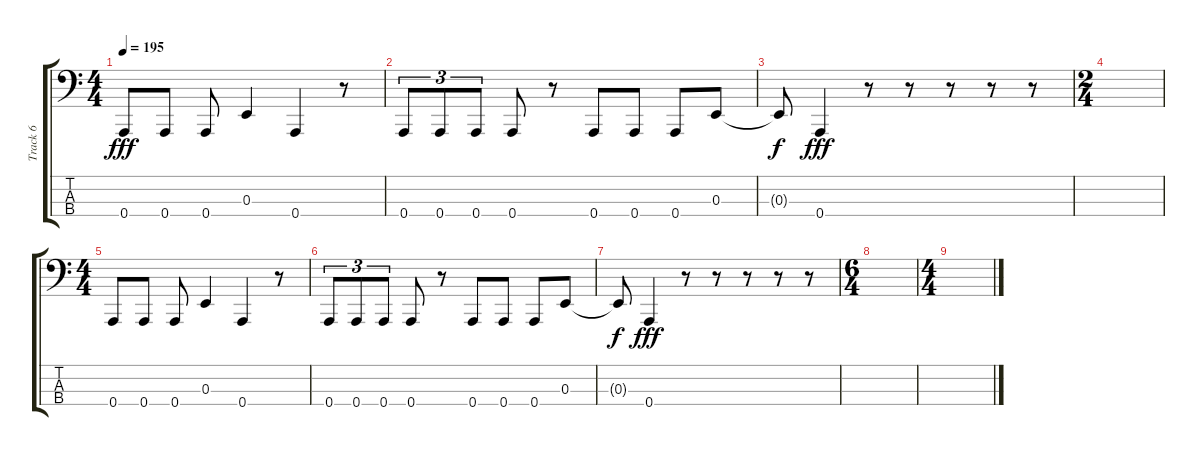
\track ("Track 6" "Track 6") {instrument electricbassfinger}
\staff {score tabs}
\tuning (D2 A1 E1 A0) {hide}
\ts (4 4)
\tempo 195
\clef f4
\ks c
0.4.8{dy fff} 0.4.8 0.4.8 0.3.4 0.4.4 r.8 |
0.4.8{tu (3 2)} 0.4.8{tu (3 2)} 0.4.8{tu (3 2)} 0.4.8 r.8 0.4.8 0.4.8 0.4.8 0.3.8 |
0.3{t}.8{dy f} 0.4.4{dy fff} r.8 r.8 r.8 r.8 r.8 |
\ts (2 4)
|
\ts (4 4)
0.4.8 0.4.8 0.4.8 0.3.4 0.4.4 r.8 |
0.4.8{tu (3 2)} 0.4.8{tu (3 2)} 0.4.8{tu (3 2)} 0.4.8 r.8 0.4.8 0.4.8 0.4.8 0.3.8 |
0.3{t}.8{dy f} 0.4.4{dy fff} r.8 r.8 r.8 r.8 r.8 |
\ts (6 4)
|
\ts (4 4)
